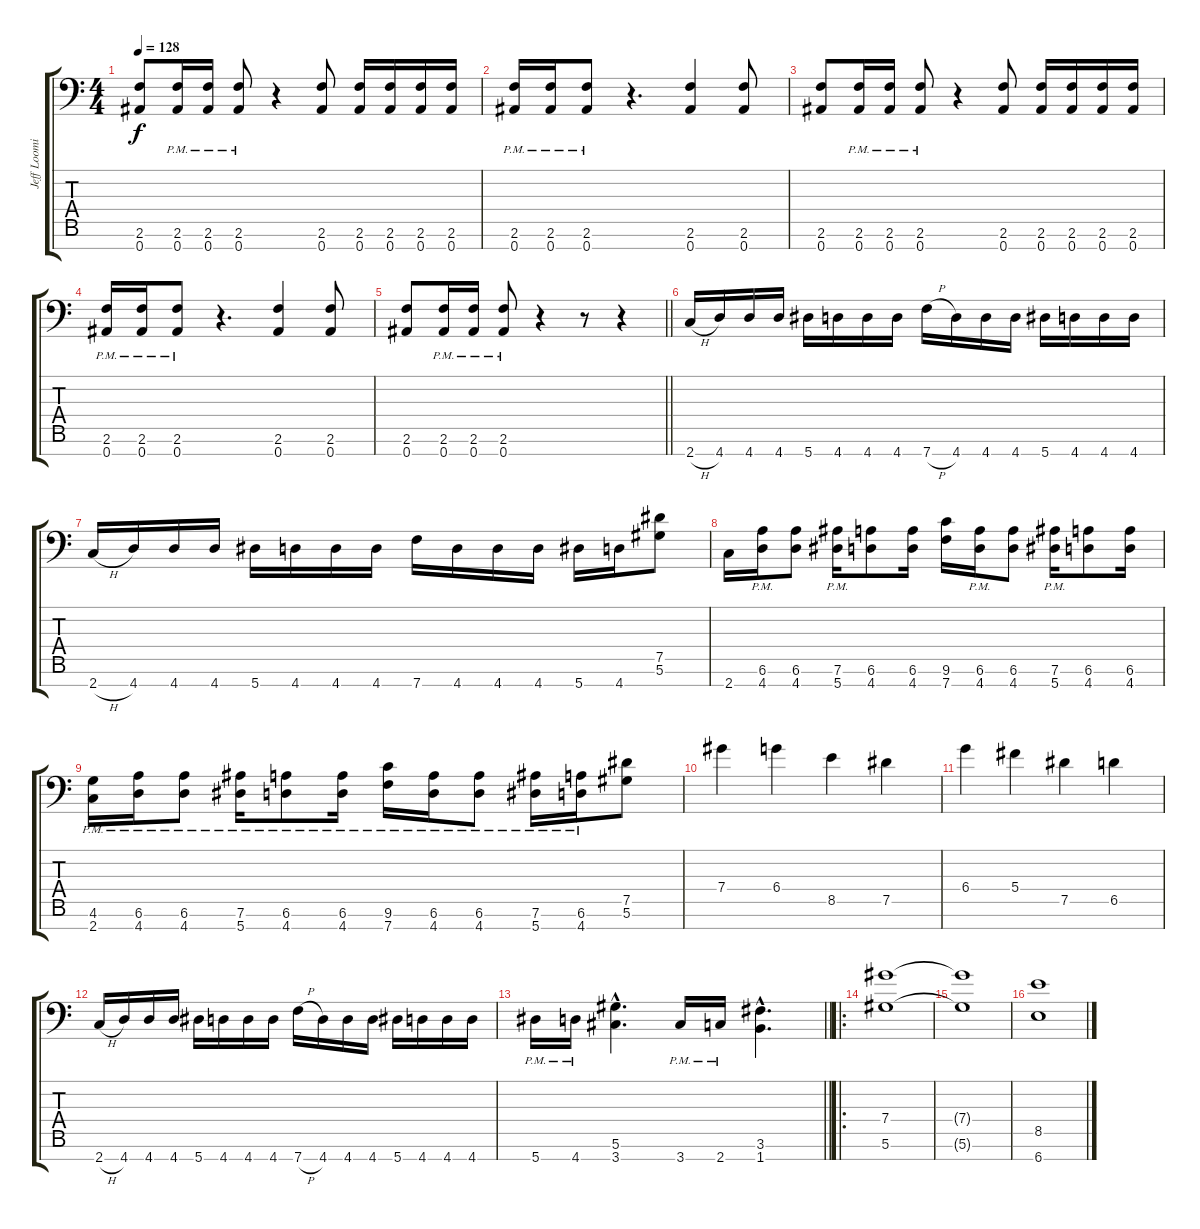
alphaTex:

\track ("Jeff Loomis Rhythm" "Jeff Loomi") {instrument distortionguitar}
\staff {score tabs}
\tuning (Eb4 Bb3 Gb3 Db3 Ab2 Eb2 Bb1) {hide}
\ts (4 4)
\tempo 128
\clef f4
\ks c
(2.6 0.7).8{dy f} (2.6{pm} 0.7{pm}).16 (2.6{pm} 0.7{pm}).16 (2.6{pm} 0.7{pm}).8 r.4 (2.6 0.7).8 (2.6 0.7).16 (2.6 0.7).16 (2.6 0.7).16 (2.6 0.7).16 |
(2.6{pm} 0.7{pm}).16 (2.6{pm} 0.7{pm}).16 (2.6{pm} 0.7{pm}).8 r.4{d} (2.6 0.7).4 (2.6 0.7).8 |
(2.6 0.7).8 (2.6{pm} 0.7{pm}).16 (2.6{pm} 0.7{pm}).16 (2.6{pm} 0.7{pm}).8 r.4 (2.6 0.7).8 (2.6 0.7).16 (2.6 0.7).16 (2.6 0.7).16 (2.6 0.7).16 |
(2.6{pm} 0.7{pm}).16 (2.6{pm} 0.7{pm}).16 (2.6{pm} 0.7{pm}).8 r.4{d} (2.6 0.7).4 (2.6 0.7).8 |
\barLineRight lightlight
(2.6 0.7).8 (2.6{pm} 0.7{pm}).16 (2.6{pm} 0.7{pm}).16 (2.6{pm} 0.7{pm}).8 r.4 r.8 r.4 |
2.7{h}.16 4.7.16 4.7.16 4.7.16 5.7.16 4.7.16 4.7.16 4.7.16 7.7{h}.16 4.7.16 4.7.16 4.7.16 5.7.16 4.7.16 4.7.16 4.7.16 |
2.7{h}.16 4.7.16 4.7.16 4.7.16 5.7.16 4.7.16 4.7.16 4.7.16 7.7.16 4.7.16 4.7.16 4.7.16 5.7.16 4.7.16 (7.5 5.6).8 |
2.7.16 (6.6{pm} 4.7{pm}).16 (6.6 4.7).8 (7.6{pm} 5.7{pm}).16 (6.6 4.7).8 (6.6 4.7).16 (9.6 7.7).16 (6.6{pm} 4.7{pm}).16 (6.6 4.7).8 (7.6{pm} 5.7{pm}).16 (6.6 4.7).8 (6.6 4.7).16 |
(4.6{pm} 2.7{pm}).16 (6.6{pm} 4.7{pm}).16 (6.6{pm} 4.7{pm}).8 (7.6{pm} 5.7{pm}).16 (6.6{pm} 4.7{pm}).8 (6.6{pm} 4.7{pm}).16 (9.6{pm} 7.7{pm}).16 (6.6{pm} 4.7{pm}).16 (6.6{pm} 4.7{pm}).8 (7.6{pm} 5.7{pm}).16 (6.6{pm} 4.7{pm}).16 (7.5 5.6).8 |
7.4.4 6.4.4 8.5.4 7.5.4 |
6.4.4 5.4.4 7.5.4 6.5.4 |
2.7{h}.16 4.7.16 4.7.16 4.7.16 5.7.16 4.7.16 4.7.16 4.7.16 7.7{h}.16 4.7.16 4.7.16 4.7.16 5.7.16 4.7.16 4.7.16 4.7.16 |
\barLineRight lightlight
5.7{pm}.16 4.7{pm}.16 (5.6{hac} 3.7{hac}).4{d} 3.7{pm}.16 2.7{pm}.16 (3.6{hac} 1.7{hac}).4{d} |
\ro
(7.4 5.6).1{volume 11 balance 8} |
(7.4{t} 5.6{t}).1 |
(8.5 6.7).1
